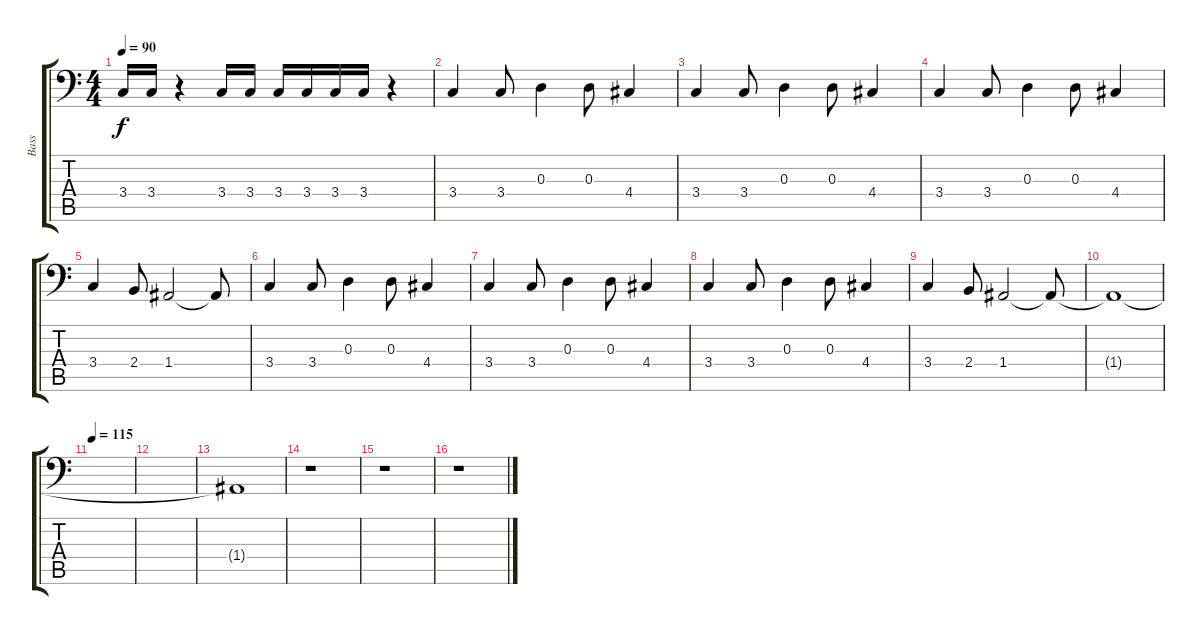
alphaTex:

\track ("Bass" "Bass") {instrument slapbass1}
\staff {score tabs}
\tuning (C3 G2 D2 A1 E1 B0) {hide}
\ts (4 4)
\tempo 90
\clef f4
\ks c
3.4.16{dy f} 3.4.16 r.4 3.4.16 3.4.16 3.4.16 3.4.16 3.4.16 3.4.16 r.4 |
3.4.4 3.4.8 0.3.4 0.3.8 4.4.4 |
3.4.4 3.4.8 0.3.4 0.3.8 4.4.4 |
3.4.4 3.4.8 0.3.4 0.3.8 4.4.4 |
3.4.4 2.4.8 1.4.2 1.4{t}.8 |
3.4.4 3.4.8 0.3.4 0.3.8 4.4.4 |
3.4.4 3.4.8 0.3.4 0.3.8 4.4.4 |
3.4.4 3.4.8 0.3.4 0.3.8 4.4.4 |
3.4.4 2.4.8 1.4.2 1.4{t}.8 |
1.4{t}.1 |
\tempo 115
|
|
1.4{t}.1 |
r.1 |
r.1 |
r.1
